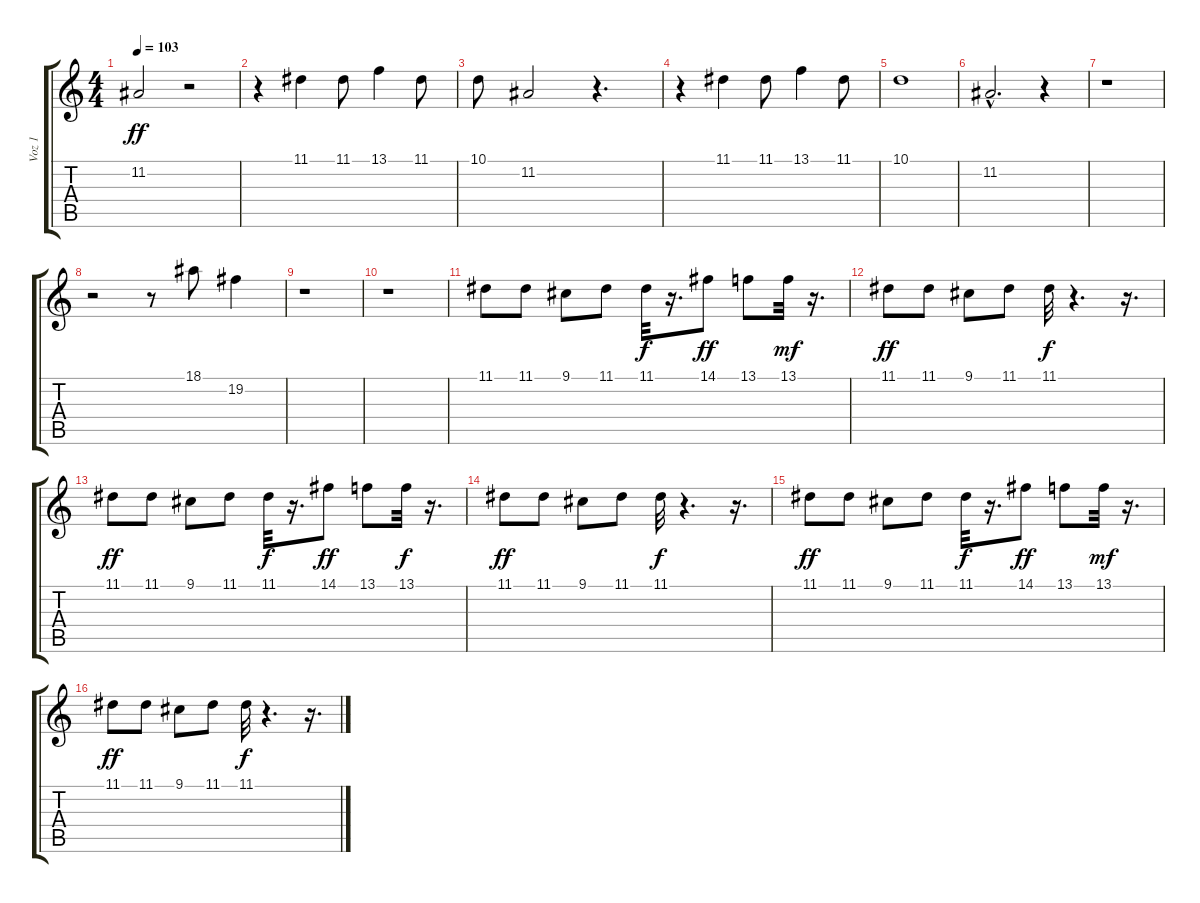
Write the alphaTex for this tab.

\track ("Voz 1" "Voz 1") {instrument lead6voice}
\staff {score tabs}
\tuning (E4 B3 G3 D3 A2 E2) {hide}
\ts (4 4)
\tempo 103
\clef g2
\ks c
11.2.2{dy ff} r.2 |
r.4 11.1.4 11.1.8 13.1.4 11.1.8 |
10.1.8 11.2.2 r.4{d} |
r.4 11.1.4 11.1.8 13.1.4 11.1.8 |
10.1.1 |
11.2{hac}.2{d} r.4 |
r.1 |
r.2 r.8 18.1.8 19.2.4 |
r.1 |
r.1 |
11.1.8 11.1.8 9.1.8 11.1.8 11.1.32{dy f} r.16{d} 14.1.8{dy ff} 13.1.8 13.1.32{dy mf} r.16{d} |
11.1.8{dy ff} 11.1.8 9.1.8 11.1.8 11.1.32{dy f} r.4{d} r.16{d} |
11.1.8{dy ff} 11.1.8 9.1.8 11.1.8 11.1.32{dy f} r.16{d} 14.1.8{dy ff} 13.1.8 13.1.32{dy f} r.16{d} |
11.1.8{dy ff} 11.1.8 9.1.8 11.1.8 11.1.32{dy f} r.4{d} r.16{d} |
11.1.8{dy ff} 11.1.8 9.1.8 11.1.8 11.1.32{dy f} r.16{d} 14.1.8{dy ff} 13.1.8 13.1.32{dy mf} r.16{d} |
11.1.8{dy ff} 11.1.8 9.1.8 11.1.8 11.1.32{dy f} r.4{d} r.16{d}
